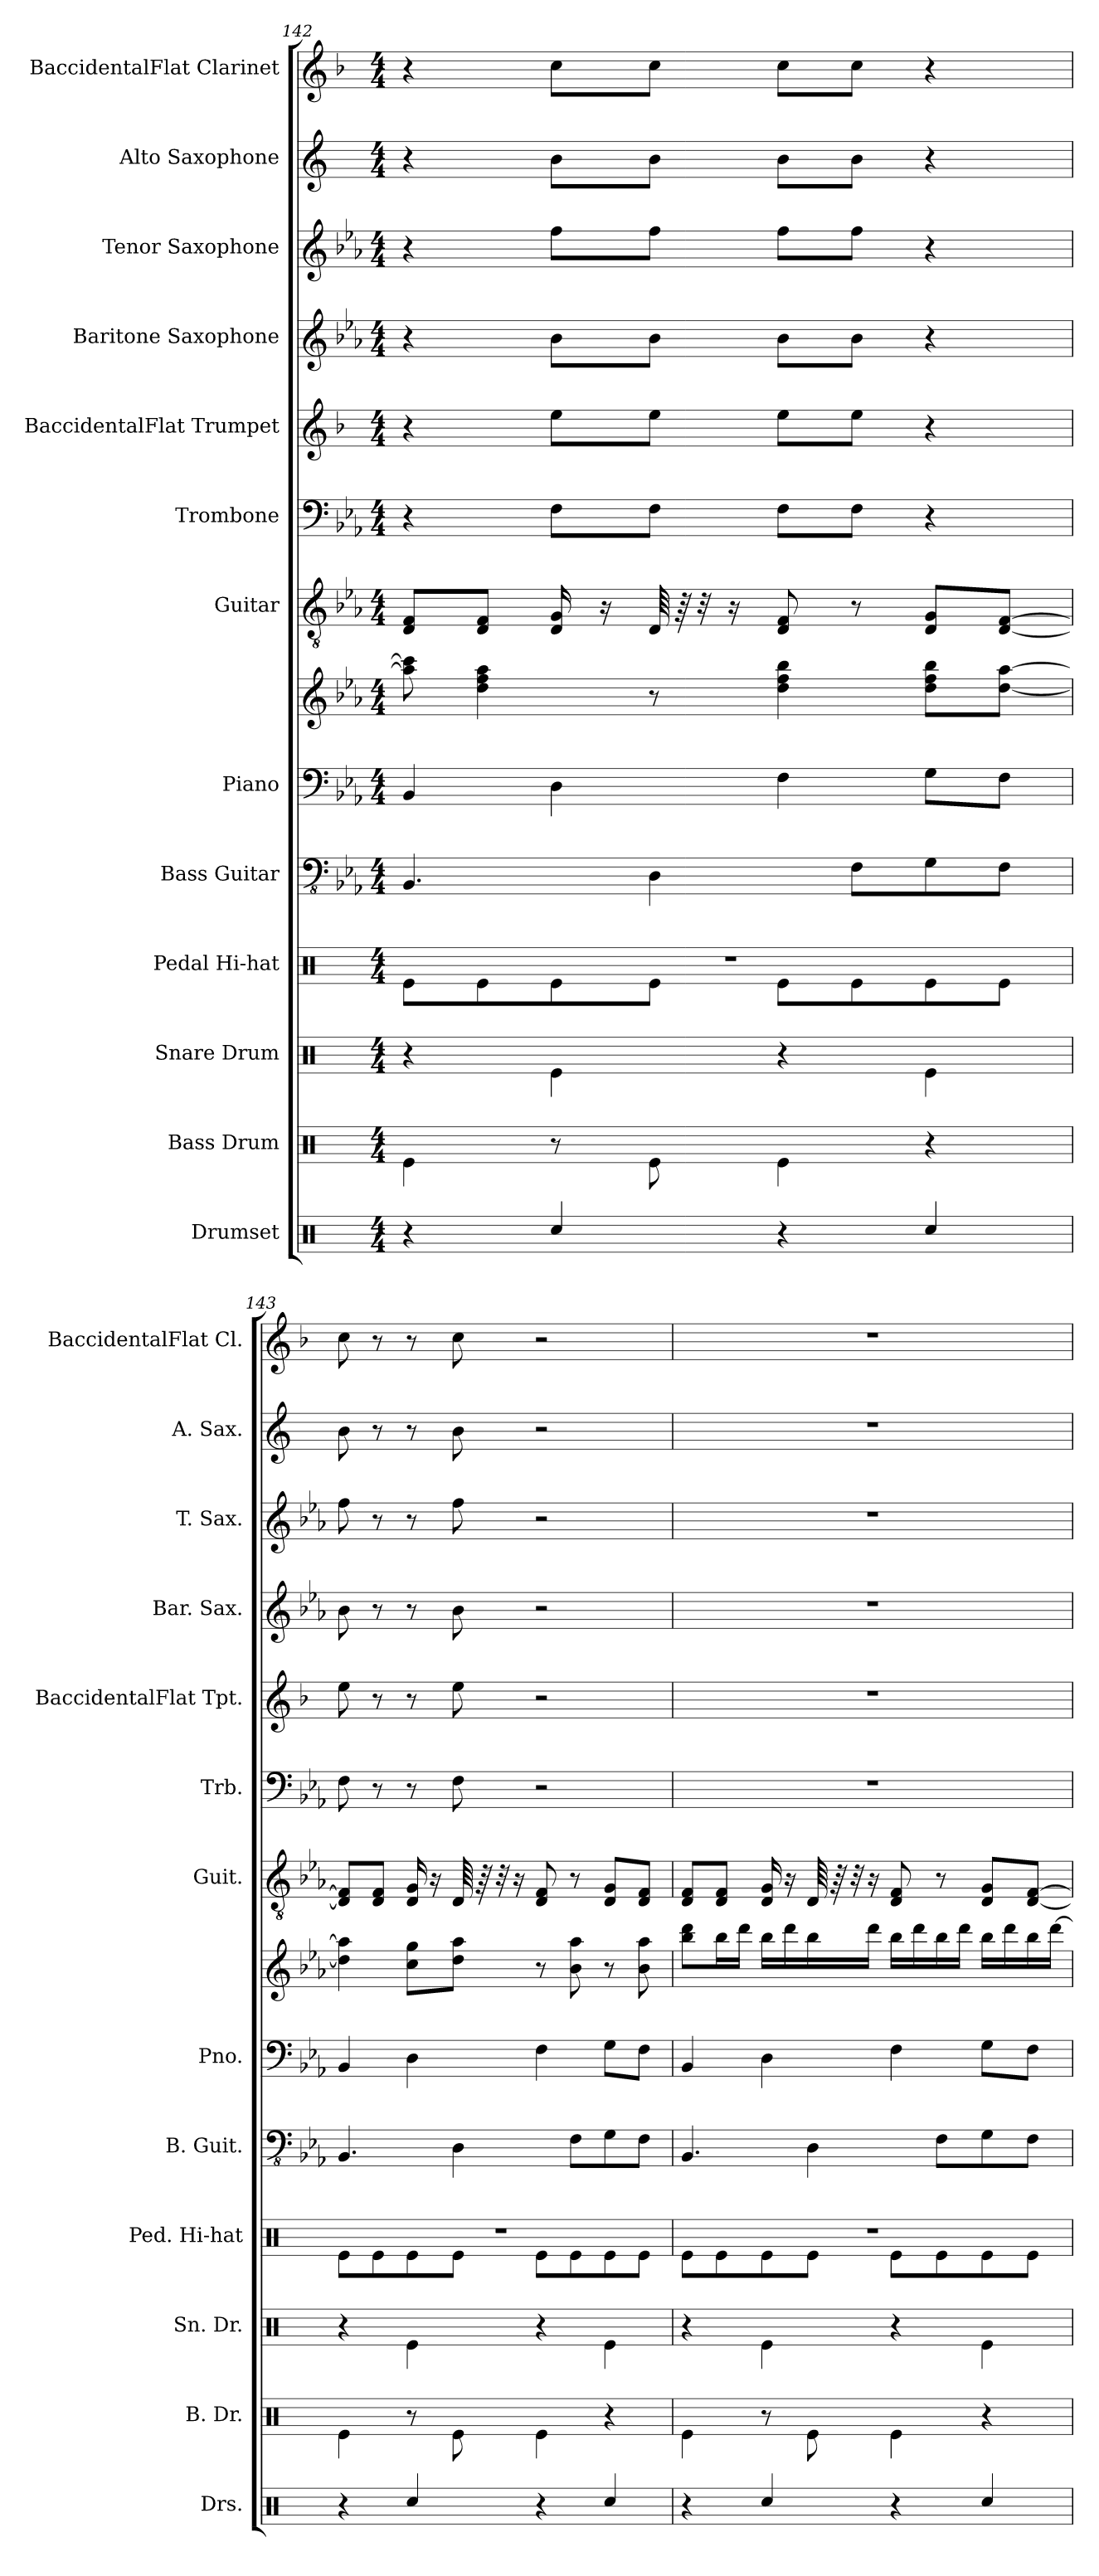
**kern	**kern	**kern	**kern	**kern	**kern	**kern	**kern	**kern	**kern	**kern	**kern	**kern	**kern
*part13	*part12	*part11	*part10	*part9	*part8	*part8	*part7	*part6	*part5	*part4	*part3	*part2	*part1
*staff14	*staff13	*staff12	*staff11	*staff10	*staff9	*staff8	*staff7	*staff6	*staff5	*staff4	*staff3	*staff2	*staff1
*I"Drumset	*I"Bass Drum	*I"Snare Drum	*I"Pedal Hi-hat	*I"Bass Guitar	*I"Piano	*	*I"Guitar	*I"Trombone	*I"BaccidentalFlat Trumpet	*I"Baritone Saxophone	*I"Tenor Saxophone	*I"Alto Saxophone	*I"BaccidentalFlat Clarinet
*I'Drs.	*I'B. Dr.	*I'Sn. Dr.	*I'Ped. Hi-hat	*I'B. Guit.	*I'Pno.	*	*I'Guit.	*I'Trb.	*I'BaccidentalFlat Tpt.	*I'Bar. Sax.	*I'T. Sax.	*I'A. Sax.	*I'BaccidentalFlat Cl.
*clefX	*clefX	*clefX	*clefX	*clefFv4	*clefF4	*clefG2	*clefGv2	*clefF4	*clefG2	*clefG2	*clefG2	*clefG2	*clefG2
*	*	*	*	*	*	*	*	*	*ITrd1c2	*ITrd12c21	*ITrd8c14	*ITrd5c9	*ITrd1c2
*k[]	*k[]	*k[]	*k[]	*k[b-e-a-]	*k[b-e-a-]	*k[b-e-a-]	*k[b-e-a-]	*k[b-e-a-]	*k[b-e-a-]	*k[b-e-a-]	*k[b-e-a-]	*k[b-e-a-]	*k[b-e-a-]
*M4/4	*M4/4	*M4/4	*M4/4	*M4/4	*M4/4	*M4/4	*M4/4	*M4/4	*M4/4	*M4/4	*M4/4	*M4/4	*M4/4
=142	=142	=142	=142	=142	=142	=142	=142	=142	=142	=142	=142	=142	=142
*	*	*	*^	*	*	*	*	*	*	*	*	*	*
4r	4Re\	4r	1r	8Re\L	4.BBB-/	4BB-/	8aa-\] 8ccc\]	8D/ 8F/L	4r	4r	4r	4r	4r	4r
.	.	.	.	8Re\	.	.	4dd\ 4ff\ 4aa-\	8D/ 8F/J	.	.	.	.	.	.
4Rcc/	8r	4Re\	.	8Re\	.	4D\	.	16D/ 16G/	8F\L	8dd\L	8B-\L	8f\L	8d\L	8b-\L
.	.	.	.	.	.	.	.	16r	.	.	.	.	.	.
.	8Re\	.	.	8Re\J	4DD\	.	8r	64D/	8F\J	8dd\J	8B-\J	8f\J	8d\J	8b-\J
.	.	.	.	.	.	.	.	64r	.	.	.	.	.	.
.	.	.	.	.	.	.	.	32r	.	.	.	.	.	.
.	.	.	.	.	.	.	.	16r	.	.	.	.	.	.
4r	4Re\	4r	.	8Re\L	.	4F\	4dd\ 4ff\ 4bb-\	8D/ 8F/	8F\L	8dd\L	8B-\L	8f\L	8d\L	8b-\L
.	.	.	.	8Re\	8FF\L	.	.	8r	8F\J	8dd\J	8B-\J	8f\J	8d\J	8b-\J
4Rcc/	4r	4Re\	.	8Re\	8GG\	8G\L	8dd\ 8ff\ 8bb-\L	8D/ 8G/L	4r	4r	4r	4r	4r	4r
.	.	.	.	8Re\J	8FF\J	8F\J	[8dd\ [8aa-\J	[8D/ [8F/J	.	.	.	.	.	.
!!LO:PB:g=z
=143	=143	=143	=143	=143	=143	=143	=143	=143	=143	=143	=143	=143	=143	=143
4r	4Re\	4r	1r	8Re\L	4.BBB-/	4BB-/	4dd\] 4aa-\]	8D/] 8F/]L	8F\	8dd\	8B-\	8f\	8d\	8b-\
.	.	.	.	8Re\	.	.	.	8D/ 8F/J	8r	8r	8r	8r	8r	8r
4Rcc/	8r	4Re\	.	8Re\	.	4D\	8cc\ 8gg\L	16D/ 16G/	8r	8r	8r	8r	8r	8r
.	.	.	.	.	.	.	.	16r	.	.	.	.	.	.
.	8Re\	.	.	8Re\J	4DD\	.	8dd\ 8aa-\J	64D/	8F\	8dd\	8B-\	8f\	8d\	8b-\
.	.	.	.	.	.	.	.	64r	.	.	.	.	.	.
.	.	.	.	.	.	.	.	32r	.	.	.	.	.	.
.	.	.	.	.	.	.	.	16r	.	.	.	.	.	.
4r	4Re\	4r	.	8Re\L	.	4F\	8r	8D/ 8F/	2r	2r	2r	2r	2r	2r
.	.	.	.	8Re\	8FF\L	.	8b-\ 8aa-\	8r	.	.	.	.	.	.
4Rcc/	4r	4Re\	.	8Re\	8GG\	8G\L	8r	8D/ 8G/L	.	.	.	.	.	.
.	.	.	.	8Re\J	8FF\J	8F\J	8b-\ 8aa-\	8D/ 8F/J	.	.	.	.	.	.
=144	=144	=144	=144	=144	=144	=144	=144	=144	=144	=144	=144	=144	=144	=144
4r	4Re\	4r	1r	8Re\L	4.BBB-/	4BB-/	8bb-\ 8ddd\L	8D/ 8F/L	1r	1r	1r	1r	1r	1r
.	.	.	.	8Re\	.	.	16bb-\L	8D/ 8F/J	.	.	.	.	.	.
.	.	.	.	.	.	.	16ddd\JJ	.	.	.	.	.	.	.
4Rcc/	8r	4Re\	.	8Re\	.	4D\	16bb-\LL	16D/ 16G/	.	.	.	.	.	.
.	.	.	.	.	.	.	16ddd\	16r	.	.	.	.	.	.
.	8Re\	.	.	8Re\J	4DD\	.	16bb-\	64D/	.	.	.	.	.	.
.	.	.	.	.	.	.	.	64r	.	.	.	.	.	.
.	.	.	.	.	.	.	.	32r	.	.	.	.	.	.
.	.	.	.	.	.	.	16ddd\JJ	16r	.	.	.	.	.	.
4r	4Re\	4r	.	8Re\L	.	4F\	16bb-\LL	8D/ 8F/	.	.	.	.	.	.
.	.	.	.	.	.	.	16ddd\	.	.	.	.	.	.	.
.	.	.	.	8Re\	8FF\L	.	16bb-\	8r	.	.	.	.	.	.
.	.	.	.	.	.	.	16ddd\JJ	.	.	.	.	.	.	.
4Rcc/	4r	4Re\	.	8Re\	8GG\	8G\L	16bb-\LL	8D/ 8G/L	.	.	.	.	.	.
.	.	.	.	.	.	.	16ddd\	.	.	.	.	.	.	.
.	.	.	.	8Re\J	8FF\J	8F\J	16bb-\	[8D/ [8F/J	.	.	.	.	.	.
.	.	.	.	.	.	.	[16ddd\JJ	.	.	.	.	.	.	.
*	*	*	*v	*v	*	*	*	*	*	*	*	*	*	*
=	=	=	=	=	=	=	=	=	=	=	=	=	=
*-	*-	*-	*-	*-	*-	*-	*-	*-	*-	*-	*-	*-	*-
